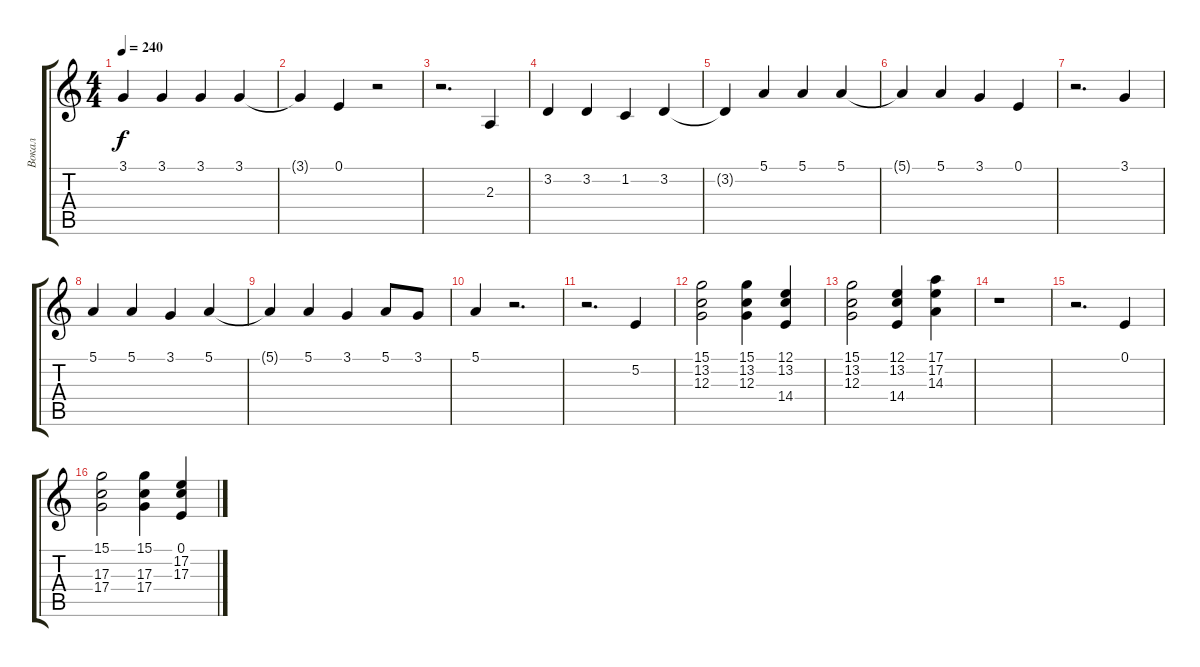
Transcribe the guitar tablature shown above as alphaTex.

\track ("Вокал" "Вокал") {instrument lead1square}
\staff {score tabs}
\tuning (E4 B3 G3 D3 A2 E2) {hide}
\ts (4 4)
\tempo 240
\clef g2
\ks c
3.1{t}.4{dy f} 3.1.4 3.1.4 3.1.4 |
3.1{t}.4 0.1.4 r.2 |
r.2{d} 2.3.4 |
3.2.4 3.2.4 1.2.4 3.2.4 |
3.2{t}.4 5.1.4 5.1.4 5.1.4 |
5.1{t}.4 5.1.4 3.1.4 0.1.4 |
r.2{d} 3.1.4 |
5.1.4 5.1.4 3.1.4 5.1.4 |
5.1{t}.4 5.1.4 3.1.4 5.1.8 3.1.8 |
5.1.4 r.2{d} |
r.2{d} 5.2.4 |
(15.1 13.2 12.3).2 (15.1 13.2 12.3).4 (12.1 13.2 14.4).4 |
(15.1 13.2 12.3).2 (12.1 13.2 14.4).4 (17.1 17.2 14.3).4 |
r.1 |
r.2{d} 0.1.4 |
(15.1 17.3 17.4).2 (15.1 17.3 17.4).4 (0.1 17.2 17.3).4
